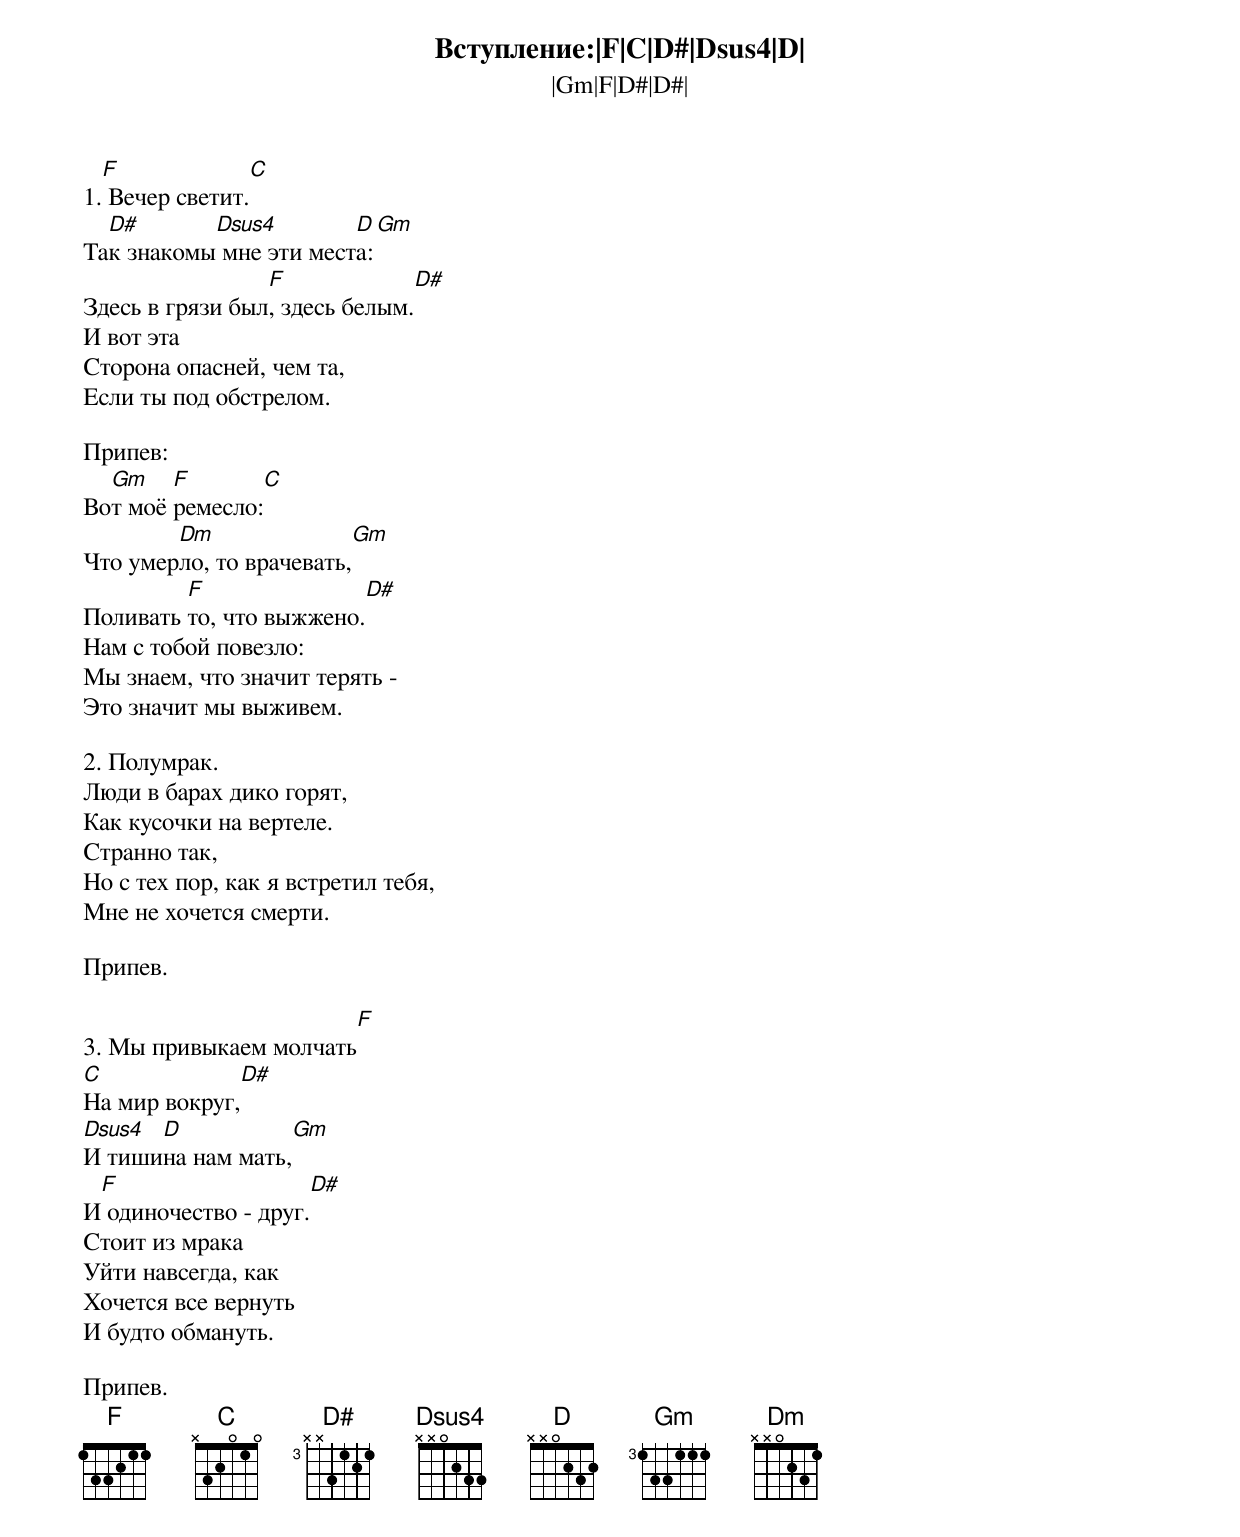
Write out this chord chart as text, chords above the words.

Вступление:|F|C|D#|Dsus4|D|
                   |Gm|F|D#|D#|

  F              C
1. Вечер светит.
  D#       Dsus4        D        Gm
Так знакомы мне эти места:
                 F                        D#
Здесь в грязи был, здесь белым.
И вот эта
Сторона опасней, чем та,
Если ты под обстрелом.

Припев:
  Gm    F            C
Вот моё ремесло:
        Dm                   Gm
Что умерло, то врачевать,
         F                D#
Поливать то, что выжжено.
Нам с тобой повезло:
Мы знаем, что значит терять -
Это значит мы выживем.

2. Полумрак.
Люди в барах дико горят,
Как кусочки на вертеле.
Странно так,
Но с тех пор, как я встретил тебя,
Мне не хочется смерти.

Припев.

                                     F
3. Мы привыкаем молчать
C                 D#
На мир вокруг,
Dsus4 D              Gm
И тишина нам мать,
 F                         D#
И одиночество - друг.
Стоит из мрака
Уйти навсегда, как
Хочется все вернуть
И будто обмануть.

Припев.
